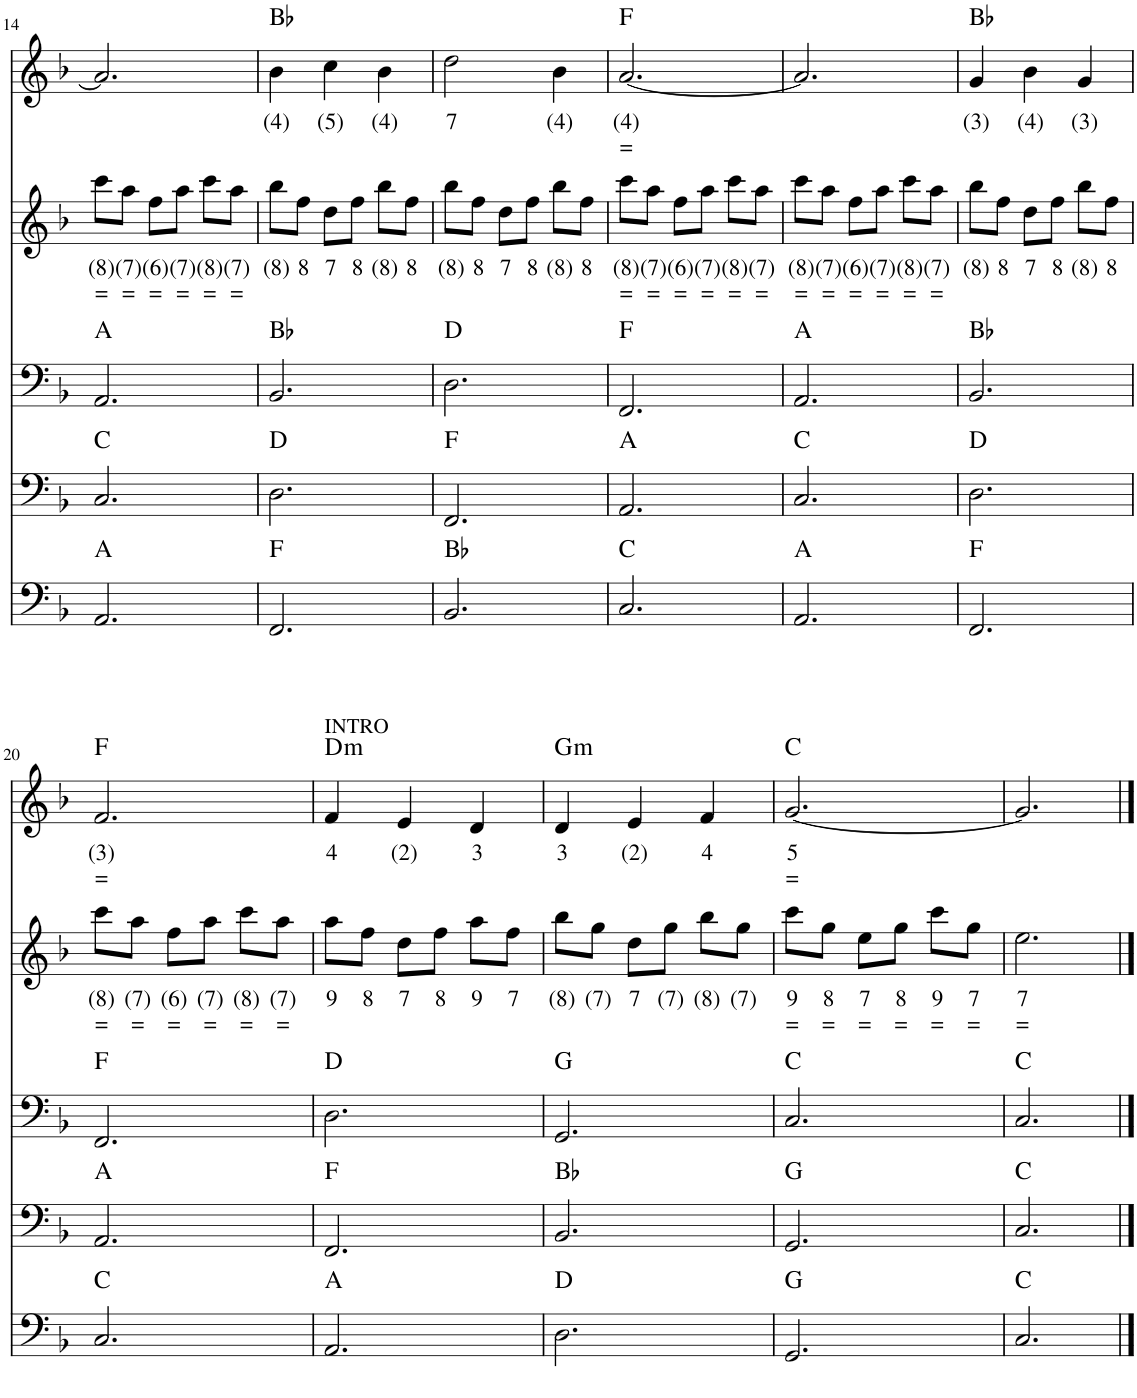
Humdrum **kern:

**kern	**kern	**kern	**harte	**kern	**text	**text	**kern	**text	**text	**harte
*part5	*part4	*part3	*part3	*part2	*part2	*part2	*part1	*part1	*part1	*part1
*staff5	*staff4	*staff3	*	*staff2	*staff2	*staff2	*staff1	*staff1	*staff1	*
*I"Stem	*I"Stem	*I"Stem	*	*I"Stem	*	*	*I"Piano	*	*	*
!!LO:PB:g=z
*clefF4	*clefF4	*clefF4	*	*clefG2	*	*	*clefG2	*	*	*
*k[b-]	*k[b-]	*k[b-]	*	*k[b-]	*	*	*k[b-]	*	*	*
*M3/4	*M3/4	*M3/4	*	*M3/4	*	*	*M3/4	*	*	*
=14	=14	=14	=14	=14	=14	=14	=14	=14	=14	=14
!	!	!	!	!	!LO:LY:b	!LO:LY:b	!	!	!	!
2.AA/	2.C/	2.AA/	A:maj	8ccc\L	(8)	=	2.a/]	.	.	.
!	!	!	!	!	!LO:LY:b	!LO:LY:b	!	!	!	!
.	.	.	.	8aa\J	(7)	=	.	.	.	.
!	!	!	!	!	!LO:LY:b	!LO:LY:b	!	!	!	!
.	.	.	.	8ff\L	(6)	=	.	.	.	.
!	!	!	!	!	!LO:LY:b	!LO:LY:b	!	!	!	!
.	.	.	.	8aa\J	(7)	=	.	.	.	.
!	!	!	!	!	!LO:LY:b	!LO:LY:b	!	!	!	!
.	.	.	.	8ccc\L	(8)	=	.	.	.	.
!	!	!	!	!	!LO:LY:b	!LO:LY:b	!	!	!	!
.	.	.	.	8aa\J	(7)	=	.	.	.	.
=15	=15	=15	=15	=15	=15	=15	=15	=15	=15	=15
!	!	!	!	!	!LO:LY:b	!	!	!LO:LY:b	!	!
2.FF/	2.D\	2.BB-/	Bb:maj	8bb-\L	(8)	.	4b-\	(4)	.	Bb:maj
!	!	!	!	!	!LO:LY:b	!	!	!	!	!
.	.	.	.	8ff\J	8	.	.	.	.	.
!	!	!	!	!	!LO:LY:b	!	!	!LO:LY:b	!	!
.	.	.	.	8dd\L	7	.	4cc\	(5)	.	.
!	!	!	!	!	!LO:LY:b	!	!	!	!	!
.	.	.	.	8ff\J	8	.	.	.	.	.
!	!	!	!	!	!LO:LY:b	!	!	!LO:LY:b	!	!
.	.	.	.	8bb-\L	(8)	.	4b-\	(4)	.	.
!	!	!	!	!	!LO:LY:b	!	!	!	!	!
.	.	.	.	8ff\J	8	.	.	.	.	.
=16	=16	=16	=16	=16	=16	=16	=16	=16	=16	=16
!	!	!	!	!	!LO:LY:b	!	!	!LO:LY:b	!	!
2.BB-/	2.FF/	2.D\	D:maj	8bb-\L	(8)	.	2dd\	7	.	.
!	!	!	!	!	!LO:LY:b	!	!	!	!	!
.	.	.	.	8ff\J	8	.	.	.	.	.
!	!	!	!	!	!LO:LY:b	!	!	!	!	!
.	.	.	.	8dd\L	7	.	.	.	.	.
!	!	!	!	!	!LO:LY:b	!	!	!	!	!
.	.	.	.	8ff\J	8	.	.	.	.	.
!	!	!	!	!	!LO:LY:b	!	!	!LO:LY:b	!	!
.	.	.	.	8bb-\L	(8)	.	4b-\	(4)	.	.
!	!	!	!	!	!LO:LY:b	!	!	!	!	!
.	.	.	.	8ff\J	8	.	.	.	.	.
=17	=17	=17	=17	=17	=17	=17	=17	=17	=17	=17
!	!	!	!	!	!LO:LY:b	!LO:LY:b	!	!LO:LY:b	!LO:LY:b	!
2.C/	2.AA/	2.FF/	F:maj	8ccc\L	(8)	=	[2.a/	(4)	=	F:maj
!	!	!	!	!	!LO:LY:b	!LO:LY:b	!	!	!	!
.	.	.	.	8aa\J	(7)	=	.	.	.	.
!	!	!	!	!	!LO:LY:b	!LO:LY:b	!	!	!	!
.	.	.	.	8ff\L	(6)	=	.	.	.	.
!	!	!	!	!	!LO:LY:b	!LO:LY:b	!	!	!	!
.	.	.	.	8aa\J	(7)	=	.	.	.	.
!	!	!	!	!	!LO:LY:b	!LO:LY:b	!	!	!	!
.	.	.	.	8ccc\L	(8)	=	.	.	.	.
!	!	!	!	!	!LO:LY:b	!LO:LY:b	!	!	!	!
.	.	.	.	8aa\J	(7)	=	.	.	.	.
=18	=18	=18	=18	=18	=18	=18	=18	=18	=18	=18
!	!	!	!	!	!LO:LY:b	!LO:LY:b	!	!	!	!
2.AA/	2.C/	2.AA/	A:maj	8ccc\L	(8)	=	2.a/]	.	.	.
!	!	!	!	!	!LO:LY:b	!LO:LY:b	!	!	!	!
.	.	.	.	8aa\J	(7)	=	.	.	.	.
!	!	!	!	!	!LO:LY:b	!LO:LY:b	!	!	!	!
.	.	.	.	8ff\L	(6)	=	.	.	.	.
!	!	!	!	!	!LO:LY:b	!LO:LY:b	!	!	!	!
.	.	.	.	8aa\J	(7)	=	.	.	.	.
!	!	!	!	!	!LO:LY:b	!LO:LY:b	!	!	!	!
.	.	.	.	8ccc\L	(8)	=	.	.	.	.
!	!	!	!	!	!LO:LY:b	!LO:LY:b	!	!	!	!
.	.	.	.	8aa\J	(7)	=	.	.	.	.
=19	=19	=19	=19	=19	=19	=19	=19	=19	=19	=19
!	!	!	!	!	!LO:LY:b	!	!	!LO:LY:b	!	!
2.FF/	2.D\	2.BB-/	Bb:maj	8bb-\L	(8)	.	4g/	(3)	.	Bb:maj
!	!	!	!	!	!LO:LY:b	!	!	!	!	!
.	.	.	.	8ff\J	8	.	.	.	.	.
!	!	!	!	!	!LO:LY:b	!	!	!LO:LY:b	!	!
.	.	.	.	8dd\L	7	.	4b-\	(4)	.	.
!	!	!	!	!	!LO:LY:b	!	!	!	!	!
.	.	.	.	8ff\J	8	.	.	.	.	.
!	!	!	!	!	!LO:LY:b	!	!	!LO:LY:b	!	!
.	.	.	.	8bb-\L	(8)	.	4g/	(3)	.	.
!	!	!	!	!	!LO:LY:b	!	!	!	!	!
.	.	.	.	8ff\J	8	.	.	.	.	.
!!LO:LB:g=z
=20	=20	=20	=20	=20	=20	=20	=20	=20	=20	=20
!	!	!	!	!	!LO:LY:b	!LO:LY:b	!	!LO:LY:b	!LO:LY:b	!
2.C/	2.AA/	2.FF/	F:maj	8ccc\L	(8)	=	2.f/	(3)	=	F:maj
!	!	!	!	!	!LO:LY:b	!LO:LY:b	!	!	!	!
.	.	.	.	8aa\J	(7)	=	.	.	.	.
!	!	!	!	!	!LO:LY:b	!LO:LY:b	!	!	!	!
.	.	.	.	8ff\L	(6)	=	.	.	.	.
!	!	!	!	!	!LO:LY:b	!LO:LY:b	!	!	!	!
.	.	.	.	8aa\J	(7)	=	.	.	.	.
!	!	!	!	!	!LO:LY:b	!LO:LY:b	!	!	!	!
.	.	.	.	8ccc\L	(8)	=	.	.	.	.
!	!	!	!	!	!LO:LY:b	!LO:LY:b	!	!	!	!
.	.	.	.	8aa\J	(7)	=	.	.	.	.
=21	=21	=21	=21	=21	=21	=21	=21	=21	=21	=21
!	!	!	!	!	!	!	!LO:TX:a:t=INTRO	!	!	!
!	!	!	!	!	!LO:LY:b	!	!	!LO:LY:b	!	!LO:H:kt=m
2.AA/	2.FF/	2.D\	D:maj	8aa\L	9	.	4f/	4	.	D:min
!	!	!	!	!	!LO:LY:b	!	!	!	!	!
.	.	.	.	8ff\J	8	.	.	.	.	.
!	!	!	!	!	!LO:LY:b	!	!	!LO:LY:b	!	!
.	.	.	.	8dd\L	7	.	4e/	(2)	.	.
!	!	!	!	!	!LO:LY:b	!	!	!	!	!
.	.	.	.	8ff\J	8	.	.	.	.	.
!	!	!	!	!	!LO:LY:b	!	!	!LO:LY:b	!	!
.	.	.	.	8aa\L	9	.	4d/	3	.	.
!	!	!	!	!	!LO:LY:b	!	!	!	!	!
.	.	.	.	8ff\J	7	.	.	.	.	.
=22	=22	=22	=22	=22	=22	=22	=22	=22	=22	=22
!	!	!	!	!	!LO:LY:b	!	!	!LO:LY:b	!	!LO:H:kt=m
2.D\	2.BB-/	2.GG/	G:maj	8bb-\L	(8)	.	4d/	3	.	G:min
!	!	!	!	!	!LO:LY:b	!	!	!	!	!
.	.	.	.	8gg\J	(7)	.	.	.	.	.
!	!	!	!	!	!LO:LY:b	!	!	!LO:LY:b	!	!
.	.	.	.	8dd\L	7	.	4e/	(2)	.	.
!	!	!	!	!	!LO:LY:b	!	!	!	!	!
.	.	.	.	8gg\J	(7)	.	.	.	.	.
!	!	!	!	!	!LO:LY:b	!	!	!LO:LY:b	!	!
.	.	.	.	8bb-\L	(8)	.	4f/	4	.	.
!	!	!	!	!	!LO:LY:b	!	!	!	!	!
.	.	.	.	8gg\J	(7)	.	.	.	.	.
=23	=23	=23	=23	=23	=23	=23	=23	=23	=23	=23
!	!	!	!	!	!LO:LY:b	!LO:LY:b	!	!LO:LY:b	!LO:LY:b	!
2.GG/	2.GG/	2.C/	C:maj	8ccc\L	9	=	[2.g/	5	=	C:maj
!	!	!	!	!	!LO:LY:b	!LO:LY:b	!	!	!	!
.	.	.	.	8gg\J	8	=	.	.	.	.
!	!	!	!	!	!LO:LY:b	!LO:LY:b	!	!	!	!
.	.	.	.	8ee\L	7	=	.	.	.	.
!	!	!	!	!	!LO:LY:b	!LO:LY:b	!	!	!	!
.	.	.	.	8gg\J	8	=	.	.	.	.
!	!	!	!	!	!LO:LY:b	!LO:LY:b	!	!	!	!
.	.	.	.	8ccc\L	9	=	.	.	.	.
!	!	!	!	!	!LO:LY:b	!LO:LY:b	!	!	!	!
.	.	.	.	8gg\J	7	=	.	.	.	.
=24	=24	=24	=24	=24	=24	=24	=24	=24	=24	=24
!	!	!	!	!	!LO:LY:b	!LO:LY:b	!	!	!	!
2.C/	2.C/	2.C/	C:maj	2.ee\	7	=	2.g/]	.	.	.
==	==	==	==	==	==	==	==	==	==	==
*-	*-	*-	*-	*-	*-	*-	*-	*-	*-	*-
